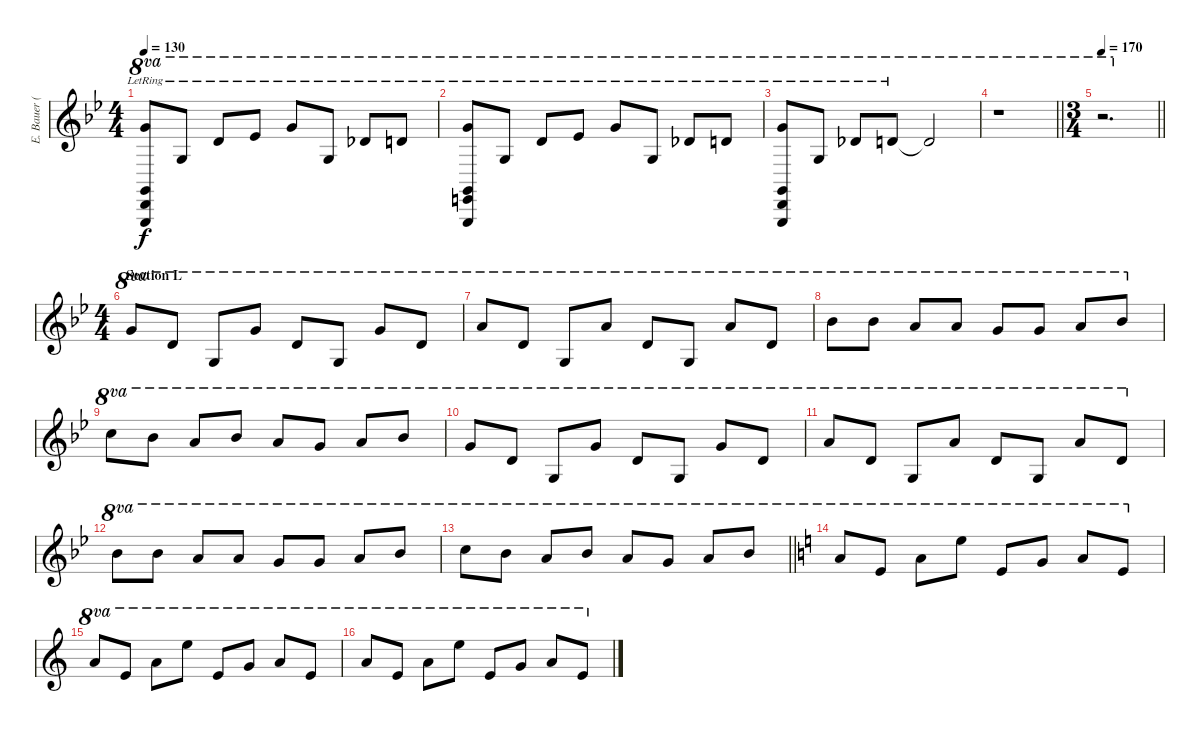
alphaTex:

\track ("E. Bauer (Keyboard)" "E. Bauer (") {instrument orchestralharp}
\staff {score}
\tuning (E4 B3 G3 D3 A2 E2) {hide}
\ts (4 4)
\tempo 130
\clef g2
\ks gminor
(15.1{lr} 0.3{lr} 0.4{lr} 3.6{lr}).8{ot 8va dy f} 3.1{lr}.8{ot 8va} 10.1{lr}.8{ot 8va} 11.1{lr}.8{ot 8va} 15.1{lr}.8{ot 8va} 3.1{lr}.8{ot 8va} 9.1{lr}.8{ot 8va} 10.1{lr}.8{ot 8va} |
(15.1{lr} 0.3{lr} 7.5{lr} 3.6{lr}).8{ot 8va} 3.1{lr}.8{ot 8va} 10.1{lr}.8{ot 8va} 11.1{lr}.8{ot 8va} 15.1{lr}.8{ot 8va} 3.1{lr}.8{ot 8va} 9.1{lr}.8{ot 8va} 10.1{lr}.8{ot 8va} |
(15.1{lr} 0.3{lr} 0.4{lr} 3.6{lr}).8{ot 8va} 3.1{lr}.8{ot 8va} 9.1{lr}.8{ot 8va} 10.1{lr}.8{ot 8va} 10.1{t}.2{ot 8va} |
\barLineRight lightlight
r.1{ot 8va} |
\ts (3 4)
\tempo 170
\barLineRight lightlight
r.2{d ot 8va} |
\ts (4 4)
\section ("" "Section L")
15.1.8{ot 8va} 10.1.8{ot 8va} 3.1.8{ot 8va} 15.1.8{ot 8va} 10.1.8{ot 8va} 3.1.8{ot 8va} 15.1.8{ot 8va} 10.1.8{ot 8va} |
17.1.8{ot 8va} 10.1.8{ot 8va} 3.1.8{ot 8va} 17.1.8{ot 8va} 10.1.8{ot 8va} 3.1.8{ot 8va} 17.1.8{ot 8va} 10.1.8{ot 8va} |
18.1.8{ot 8va} 18.1.8{ot 8va} 17.1.8{ot 8va} 17.1.8{ot 8va} 15.1.8{ot 8va} 15.1.8{ot 8va} 17.1.8{ot 8va} 18.1.8{ot 8va} |
20.1.8{ot 8va} 18.1.8{ot 8va} 17.1.8{ot 8va} 18.1.8{ot 8va} 17.1.8{ot 8va} 15.1.8{ot 8va} 17.1.8{ot 8va} 18.1.8{ot 8va} |
15.1.8{ot 8va} 10.1.8{ot 8va} 3.1.8{ot 8va} 15.1.8{ot 8va} 10.1.8{ot 8va} 3.1.8{ot 8va} 15.1.8{ot 8va} 10.1.8{ot 8va} |
17.1.8{ot 8va} 10.1.8{ot 8va} 3.1.8{ot 8va} 17.1.8{ot 8va} 10.1.8{ot 8va} 3.1.8{ot 8va} 17.1.8{ot 8va} 10.1.8{ot 8va} |
18.1.8{ot 8va} 18.1.8{ot 8va} 17.1.8{ot 8va} 17.1.8{ot 8va} 15.1.8{ot 8va} 15.1.8{ot 8va} 17.1.8{ot 8va} 18.1.8{ot 8va} |
\barLineRight lightlight
20.1.8{ot 8va} 18.1.8{ot 8va} 17.1.8{ot 8va} 18.1.8{ot 8va} 17.1.8{ot 8va} 15.1.8{ot 8va} 17.1.8{ot 8va} 18.1.8{ot 8va} |
\ks aminor
17.1.8{ot 8va} 17.2.8{ot 8va} 17.1.8{ot 8va} 24.1.8{ot 8va} 17.2.8{ot 8va} 15.1.8{ot 8va} 17.1.8{ot 8va} 17.2.8{ot 8va} |
17.1.8{ot 8va} 17.2.8{ot 8va} 17.1.8{ot 8va} 24.1.8{ot 8va} 17.2.8{ot 8va} 15.1.8{ot 8va} 17.1.8{ot 8va} 17.2.8{ot 8va} |
17.1.8{ot 8va} 17.2.8{ot 8va} 17.1.8{ot 8va} 24.1.8{ot 8va} 17.2.8{ot 8va} 15.1.8{ot 8va} 17.1.8{ot 8va} 17.2.8{ot 8va}
